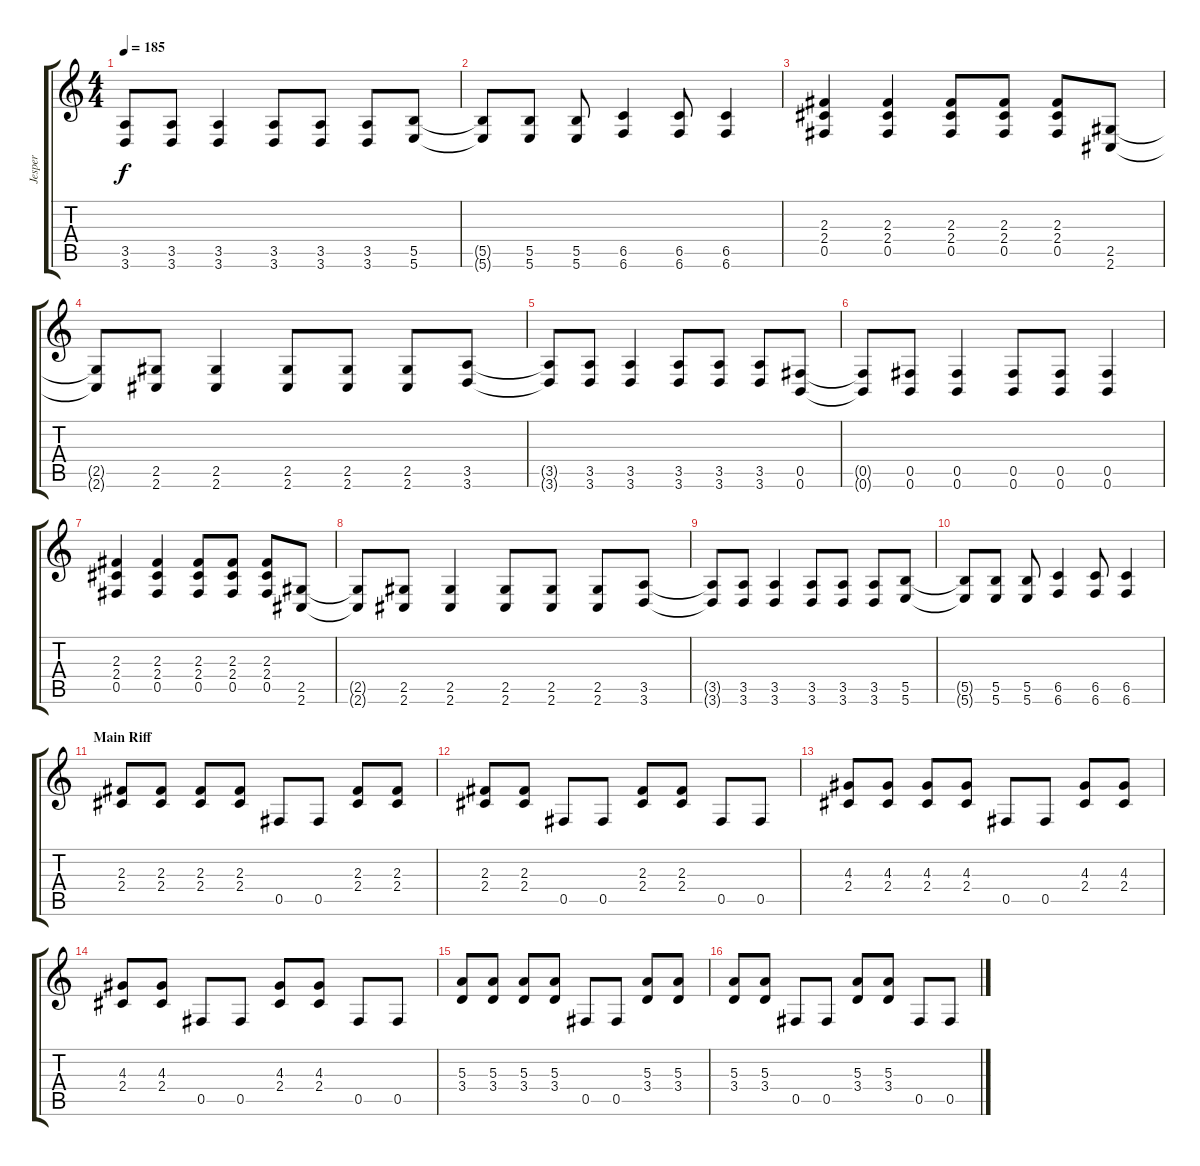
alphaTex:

\track ("Jesper" "Jesper") {instrument distortionguitar}
\staff {score tabs}
\tuning (Db4 Ab3 E3 B2 Gb2 B1) {hide}
\ts (4 4)
\tempo 185
\clef g2
\ks c
(3.5{t} 3.6{t}).8{dy f} (3.5 3.6).8 (3.5 3.6).4 (3.5 3.6).8 (3.5 3.6).8 (3.5 3.6).8 (5.5 5.6).8 |
(5.5{t} 5.6{t}).8 (5.5 5.6).8 (5.5 5.6).8 (6.5 6.6).4 (6.5 6.6).8 (6.5 6.6).4 |
(2.3 2.4 0.5).4 (2.3 2.4 0.5).4 (2.3 2.4 0.5).8 (2.3 2.4 0.5).8 (2.3 2.4 0.5).8 (2.5 2.6).8 |
(2.5{t} 2.6{t}).8 (2.5 2.6).8 (2.5 2.6).4 (2.5 2.6).8 (2.5 2.6).8 (2.5 2.6).8 (3.5 3.6).8 |
(3.5{t} 3.6{t}).8 (3.5 3.6).8 (3.5 3.6).4 (3.5 3.6).8 (3.5 3.6).8 (3.5 3.6).8 (0.5 0.6).8 |
(0.5{t} 0.6{t}).8 (0.5 0.6).8 (0.5 0.6).4 (0.5 0.6).8 (0.5 0.6).8 (0.5 0.6).4 |
(2.3 2.4 0.5).4 (2.3 2.4 0.5).4 (2.3 2.4 0.5).8 (2.3 2.4 0.5).8 (2.3 2.4 0.5).8 (2.5 2.6).8 |
(2.5{t} 2.6{t}).8 (2.5 2.6).8 (2.5 2.6).4 (2.5 2.6).8 (2.5 2.6).8 (2.5 2.6).8 (3.5 3.6).8 |
(3.5{t} 3.6{t}).8 (3.5 3.6).8 (3.5 3.6).4 (3.5 3.6).8 (3.5 3.6).8 (3.5 3.6).8 (5.5 5.6).8 |
(5.5{t} 5.6{t}).8 (5.5 5.6).8 (5.5 5.6).8 (6.5 6.6).4 (6.5 6.6).8 (6.5 6.6).4 |
\section ("" "Main Riff")
(2.3 2.4).8 (2.3 2.4).8 (2.3 2.4).8 (2.3 2.4).8 0.5.8 0.5.8 (2.3 2.4).8 (2.3 2.4).8 |
(2.3 2.4).8 (2.3 2.4).8 0.5.8 0.5.8 (2.3 2.4).8 (2.3 2.4).8 0.5.8 0.5.8 |
(4.3 2.4).8 (4.3 2.4).8 (4.3 2.4).8 (4.3 2.4).8 0.5.8 0.5.8 (4.3 2.4).8 (4.3 2.4).8 |
(4.3 2.4).8 (4.3 2.4).8 0.5.8 0.5.8 (4.3 2.4).8 (4.3 2.4).8 0.5.8 0.5.8 |
(5.3 3.4).8 (5.3 3.4).8 (5.3 3.4).8 (5.3 3.4).8 0.5.8 0.5.8 (5.3 3.4).8 (5.3 3.4).8 |
(5.3 3.4).8 (5.3 3.4).8 0.5.8 0.5.8 (5.3 3.4).8 (5.3 3.4).8 0.5.8 0.5.8
